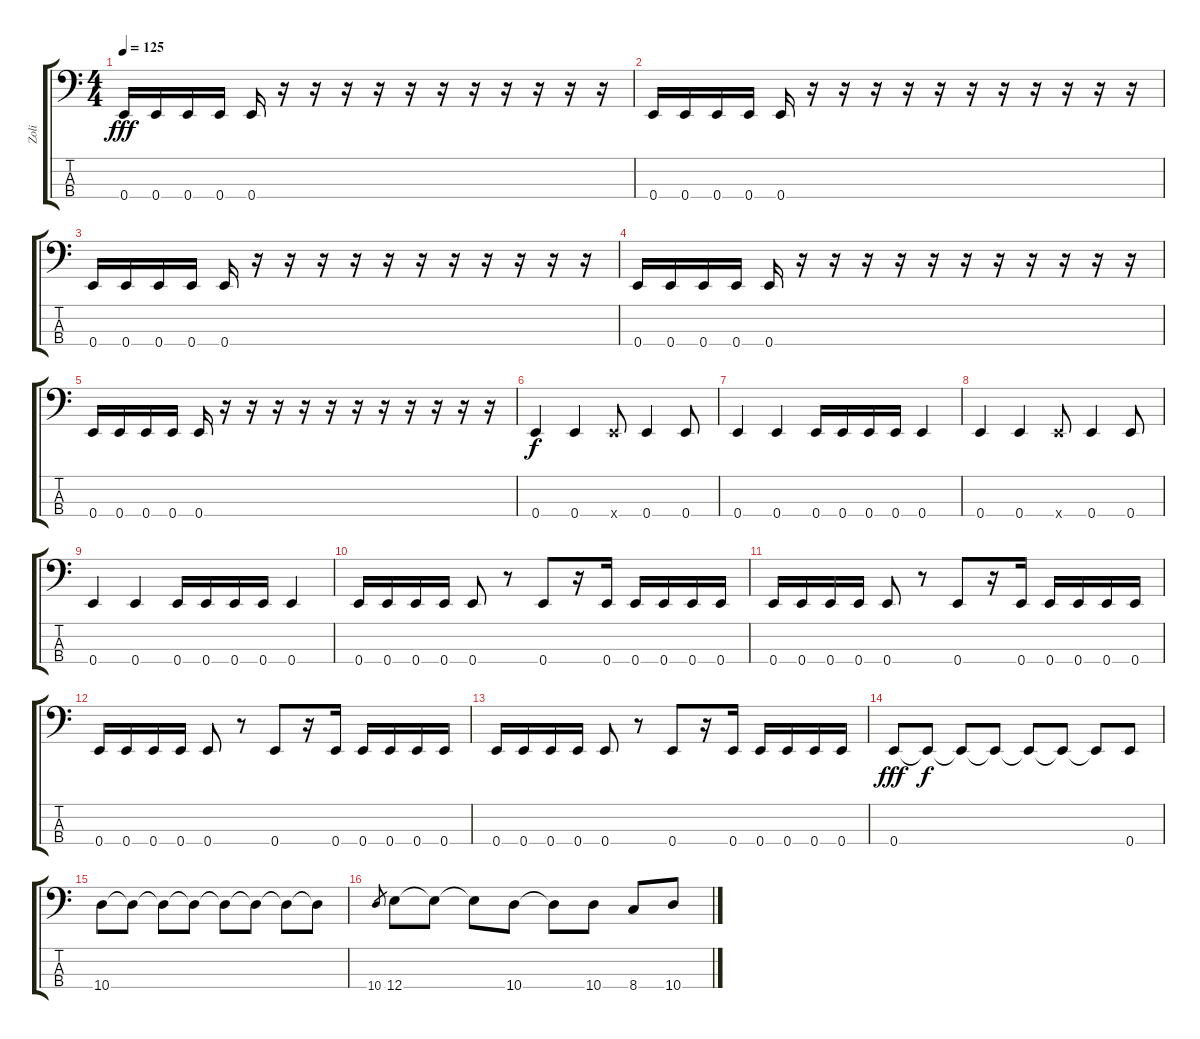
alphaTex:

\track ("Zoli" "Zoli") {instrument slapbass1}
\staff {score tabs}
\tuning (G2 D2 A1 E1) {hide}
\ts (4 4)
\tempo 125
\clef f4
\ks c
0.4.16{dy fff} 0.4.16 0.4.16 0.4.16 0.4.16 r.16 r.16 r.16 r.16 r.16 r.16 r.16 r.16 r.16 r.16 r.16 |
0.4.16 0.4.16 0.4.16 0.4.16 0.4.16 r.16 r.16 r.16 r.16 r.16 r.16 r.16 r.16 r.16 r.16 r.16 |
0.4.16 0.4.16 0.4.16 0.4.16 0.4.16 r.16 r.16 r.16 r.16 r.16 r.16 r.16 r.16 r.16 r.16 r.16 |
0.4.16 0.4.16 0.4.16 0.4.16 0.4.16 r.16 r.16 r.16 r.16 r.16 r.16 r.16 r.16 r.16 r.16 r.16 |
0.4.16 0.4.16 0.4.16 0.4.16 0.4.16 r.16 r.16 r.16 r.16 r.16 r.16 r.16 r.16 r.16 r.16 r.16 |
0.4.4{dy f} 0.4.4 0.4{x}.8 0.4.4 0.4.8 |
0.4.4 0.4.4 0.4.16 0.4.16 0.4.16 0.4.16 0.4.4 |
0.4.4 0.4.4 0.4{x}.8 0.4.4 0.4.8 |
0.4.4 0.4.4 0.4.16 0.4.16 0.4.16 0.4.16 0.4.4 |
0.4.16 0.4.16 0.4.16 0.4.16 0.4.8 r.8 0.4.8 r.16 0.4.16 0.4.16 0.4.16 0.4.16 0.4.16 |
0.4.16 0.4.16 0.4.16 0.4.16 0.4.8 r.8 0.4.8 r.16 0.4.16 0.4.16 0.4.16 0.4.16 0.4.16 |
0.4.16 0.4.16 0.4.16 0.4.16 0.4.8 r.8 0.4.8 r.16 0.4.16 0.4.16 0.4.16 0.4.16 0.4.16 |
0.4.16 0.4.16 0.4.16 0.4.16 0.4.8 r.8 0.4.8 r.16 0.4.16 0.4.16 0.4.16 0.4.16 0.4.16 |
0.4.8{dy fff volume 16 instrument slapbass1} 0.4{t}.8{dy f} 0.4{t}.8 0.4{t}.8 0.4{t}.8 0.4{t}.8 0.4{t}.8 0.4.8 |
10.4.8 10.4{t}.8 10.4{t}.8 10.4{t}.8 10.4{t}.8 10.4{t}.8 10.4{t}.8 10.4{t}.8 |
10.4.8{gr} 12.4.8 12.4{t}.8 12.4{t}.8 10.4.8 10.4{t}.8 10.4.8 8.4.8 10.4.8
